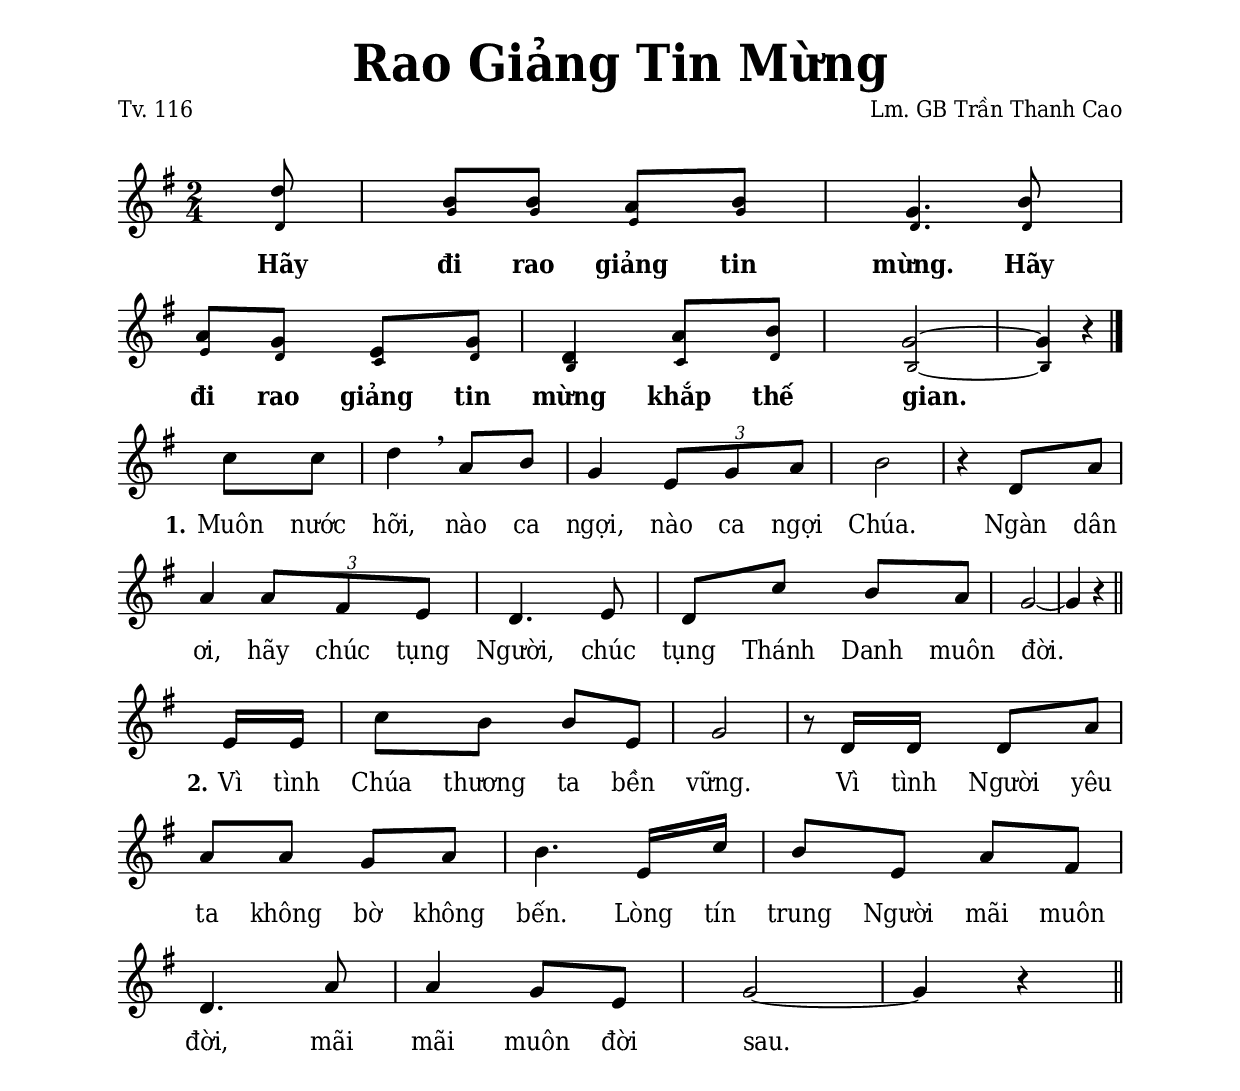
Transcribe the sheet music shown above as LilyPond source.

% Cài đặt chung
\version "2.22.1"
\include "english.ly"

\header {
  title = \markup { \fontsize #3 "Rao Giảng Tin Mừng" }
  poet = "Tv. 116"
  composer = "Lm. GB Trần Thanh Cao"
  arranger = " "
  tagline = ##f
}

% Nhạc điệp khúc
nhacDiepKhucSop = \relative c'' {
  \partial 8
  \once \override NoteColumn.X-offset = 5
  d8 |
  b b a b |
  g4. b8 |
  a g e g |
  d4 a'8 b |
  g2 ~ |
  g4 r \bar "|."
}

nhacDiepKhucBas = \relative c' {
  \partial 8 d8 
  g g e g |
  d4. d8 |
  e d c d |
  b4 c8 d |
  b2 ~ |
  b4 r
}

% Nhạc phiên khúc
nhacPhienKhucMot = \relative c'' {
  \partial 4 c8 c |
  d4 \breathe a8 b |
  g4 \tuplet 3/2 { e8 g a } |
  b2 |
  r4 d,8 a' |
  a4 \tuplet 3/2 { a8 fs e } |
  d4. e8 |
  d c' b a |
  g2 ~ |
  g4 r \bar "||"
}

nhacPhienKhucHai = \relative c' {
  \partial 8 e16 e |
  c'8 b b e, |
  g2 |
  r8 d16 d d8 a' |
  a a g a |
  b4. e,16 c' |
  b8 e, a fs |
  d4. a'8 |
  a4 g8 e |
  g2 ~ |
  g4 r \bar "||"
}

% Lời điệp khúc
loiDiepKhuc = \lyricmode {
  \tweak extra-offset #'(5 . 0) Hãy đi rao giảng tin mừng.
  Hãy
  \override LyricText.extra-offset = #'(0 . 1)
  đi rao giảng tin mừng khắp thế gian.
}

% Lời phiên khúc
loiPhienKhucMot = \lyricmode {
  \set stanza = #"1."
  Muôn nước hỡi, nào ca ngợi, nào ca ngợi Chúa.
  Ngàn dân ơi, hãy chúc tụng Người,
  chúc tụng Thánh Danh muôn đời.
}

loiPhienKhucHai = \lyricmode {
  \set stanza = #"2."
  Vì tình Chúa thương ta bền vững.
  Vì tình Người yêu ta không bờ không bến.
  Lòng tín trung Người mãi muôn đời, mãi mãi muôn đời sau.
}


% Dàn trang
\paper {
  #(set-paper-size "a4")
  top-margin = 20\mm
  bottom-margin = 10\mm
  left-margin = 20\mm
  right-margin = 20\mm
  indent = #0
  #(define fonts
    (make-pango-font-tree
      "Deja Vu Serif Condensed"
      "Deja Vu Serif Condensed"
      "Deja Vu Serif Condensed"
      (/ 20 20)))
  page-count = #1
  system-system-spacing = #'((basic-distance . 12)
                             (minimum-distance . 12.5)
                             (padding . 1))
  score-system-spacing = #'((basic-distance . 12)
                             (minimum-distance . 12.5)
                             (padding . 1))
}

% Thiết lập tông và nhịp
TongNhip = { \key g \major \time 2/4 }

% Đổi kích thước nốt cho bè phụ
notBePhu =
#(define-music-function (font-size music) (number? ly:music?)
   (for-some-music
     (lambda (m)
       (if (music-is-of-type? m 'rhythmic-event)
           (begin
             (set! (ly:music-property m 'tweaks)
                   (cons `(font-size . ,font-size)
                         (ly:music-property m 'tweaks)))
             #t)
           #f))
     music)
   music)

\score {
  \new ChoirStaff <<
    \new Staff = diepKhuc \with {
        \consists "Merge_rests_engraver"
        %\magnifyStaff #(magstep +1)
        printPartCombineTexts = ##f
      }
      <<
      \new Voice \TongNhip \partCombine 
        \nhacDiepKhucSop
        \notBePhu -3 { \nhacDiepKhucBas }
      \new NullVoice = nhacThamChieu \nhacDiepKhucSop
      \new Lyrics \with {
          \override VerticalAxisGroup.
            nonstaff-relatedstaff-spacing.padding = #2
          \override VerticalAxisGroup.
            nonstaff-unrelatedstaff-spacing.padding = #1
        }
        \lyricsto nhacThamChieu \loiDiepKhuc
      >>
  >>
  \layout {
    \override Lyrics.LyricText.font-series = #'bold
    %\override Lyrics.LyricText.font-size = #+2
    \override Lyrics.LyricSpace.minimum-distance = #4
    \override Score.BarNumber.break-visibility = ##(#f #f #f)
    \override Score.SpacingSpanner.uniform-stretching = ##t
    \override Score.SpacingSpanner packed-spacing = ##t
  }
}

\score {
  \new ChoirStaff <<
    \new Staff = phienKhuc \with {
        %\magnifyStaff #(magstep +1)
      }
      <<
      \new Voice = beSop {
        \key g \major \time 2/4 \nhacPhienKhucMot
      }
    >>
    \new Lyrics \with {
          \override VerticalAxisGroup.
            nonstaff-relatedstaff-spacing.padding = #1.7
          \override VerticalAxisGroup.
            nonstaff-unrelatedstaff-spacing.padding = #1
        }
        \lyricsto beSop \loiPhienKhucMot
  >>
  \layout {
    \override Staff.TimeSignature.transparent = ##t
    %\override Lyrics.LyricText.font-size = #+2
    \override Lyrics.LyricSpace.minimum-distance = #2.5
    \override Score.BarNumber.break-visibility = ##(#f #f #f)
    \override Score.SpacingSpanner.uniform-stretching = ##t
  }
}

\score {
  \new ChoirStaff <<
    \new Staff = phienKhuc \with {
        %\magnifyStaff #(magstep +1)
      }
      <<
      \new Voice = beSop {
        \key g \major \time 2/4 \nhacPhienKhucHai
      }
    >>
    \new Lyrics \with {
          \override VerticalAxisGroup.
            nonstaff-relatedstaff-spacing.padding = #1.5
          \override VerticalAxisGroup.
            nonstaff-unrelatedstaff-spacing.padding = #1
        }
        \lyricsto beSop \loiPhienKhucHai
  >>
  \layout {
    \override Staff.TimeSignature.transparent = ##t
    %\override Lyrics.LyricText.font-size = #+2
    \override Lyrics.LyricSpace.minimum-distance = #3
    \override Score.BarNumber.break-visibility = ##(#f #f #f)
    \override Score.SpacingSpanner.uniform-stretching = ##t
  }
}
